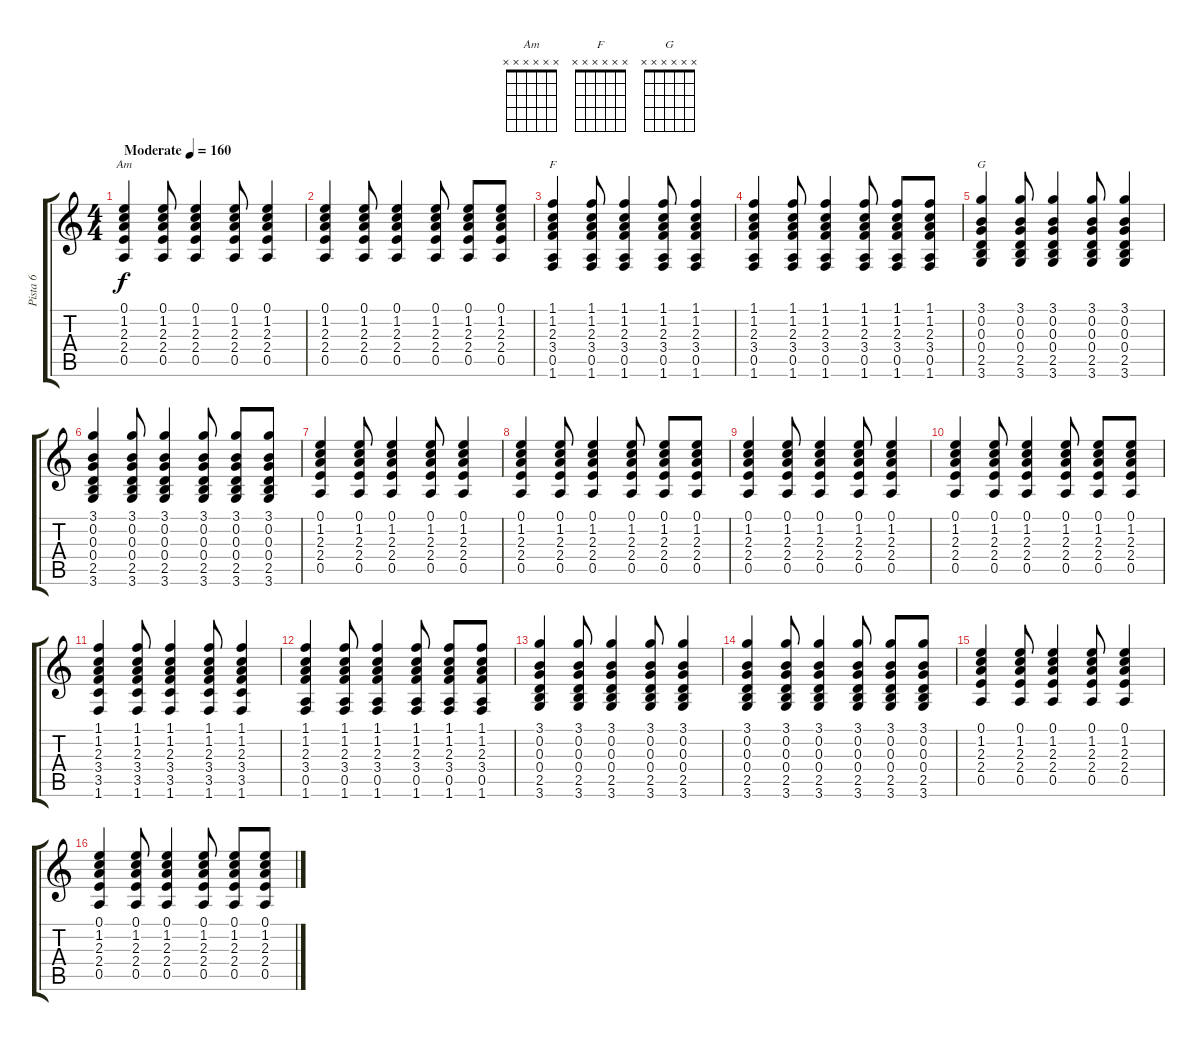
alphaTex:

\track ("Pista 6" "Pista 6") {mute instrument acousticguitarnylon}
\staff {score tabs}
\tuning (E4 B3 G3 D3 A2 E2) {hide}
\chord ("Am" x x x x x x)
\chord ("F" x x x x x x)
\chord ("G" x x x x x x)
\ts (4 4)
\tempo (160 "Moderate")
\clef g2
\ks c
(0.1 1.2 2.3 2.4 0.5).4{ch "Am" dy f instrument acousticguitarnylon} (0.1 1.2 2.3 2.4 0.5).8 (0.1 1.2 2.3 2.4 0.5).4 (0.1 1.2 2.3 2.4 0.5).8 (0.1 1.2 2.3 2.4 0.5).4 |
(0.1 1.2 2.3 2.4 0.5).4 (0.1 1.2 2.3 2.4 0.5).8 (0.1 1.2 2.3 2.4 0.5).4 (0.1 1.2 2.3 2.4 0.5).8 (0.1 1.2 2.3 2.4 0.5).8 (0.1 1.2 2.3 2.4 0.5).8 |
(1.1 1.2 2.3 3.4 0.5 1.6).4{ch "F"} (1.1 1.2 2.3 3.4 0.5 1.6).8 (1.1 1.2 2.3 3.4 0.5 1.6).4 (1.1 1.2 2.3 3.4 0.5 1.6).8 (1.1 1.2 2.3 3.4 0.5 1.6).4 |
(1.1 1.2 2.3 3.4 0.5 1.6).4 (1.1 1.2 2.3 3.4 0.5 1.6).8 (1.1 1.2 2.3 3.4 0.5 1.6).4 (1.1 1.2 2.3 3.4 0.5 1.6).8 (1.1 1.2 2.3 3.4 0.5 1.6).8 (1.1 1.2 2.3 3.4 0.5 1.6).8 |
(3.1 0.2 0.3 0.4 2.5 3.6).4{ch "G"} (3.1 0.2 0.3 0.4 2.5 3.6).8 (3.1 0.2 0.3 0.4 2.5 3.6).4 (3.1 0.2 0.3 0.4 2.5 3.6).8 (3.1 0.2 0.3 0.4 2.5 3.6).4 |
(3.1 0.2 0.3 0.4 2.5 3.6).4 (3.1 0.2 0.3 0.4 2.5 3.6).8 (3.1 0.2 0.3 0.4 2.5 3.6).4 (3.1 0.2 0.3 0.4 2.5 3.6).8 (3.1 0.2 0.3 0.4 2.5 3.6).8 (3.1 0.2 0.3 0.4 2.5 3.6).8 |
(0.1 1.2 2.3 2.4 0.5).4 (0.1 1.2 2.3 2.4 0.5).8 (0.1 1.2 2.3 2.4 0.5).4 (0.1 1.2 2.3 2.4 0.5).8 (0.1 1.2 2.3 2.4 0.5).4 |
(0.1 1.2 2.3 2.4 0.5).4 (0.1 1.2 2.3 2.4 0.5).8 (0.1 1.2 2.3 2.4 0.5).4 (0.1 1.2 2.3 2.4 0.5).8 (0.1 1.2 2.3 2.4 0.5).8 (0.1 1.2 2.3 2.4 0.5).8 |
(0.1 1.2 2.3 2.4 0.5).4 (0.1 1.2 2.3 2.4 0.5).8 (0.1 1.2 2.3 2.4 0.5).4 (0.1 1.2 2.3 2.4 0.5).8 (0.1 1.2 2.3 2.4 0.5).4 |
(0.1 1.2 2.3 2.4 0.5).4 (0.1 1.2 2.3 2.4 0.5).8 (0.1 1.2 2.3 2.4 0.5).4 (0.1 1.2 2.3 2.4 0.5).8 (0.1 1.2 2.3 2.4 0.5).8 (0.1 1.2 2.3 2.4 0.5).8 |
(1.1 1.2 2.3 3.4 3.5 1.6).4 (1.1 1.2 2.3 3.4 3.5 1.6).8 (1.1 1.2 2.3 3.4 3.5 1.6).4 (1.1 1.2 2.3 3.4 3.5 1.6).8 (1.1 1.2 2.3 3.4 3.5 1.6).4 |
(1.1 1.2 2.3 3.4 0.5 1.6).4 (1.1 1.2 2.3 3.4 0.5 1.6).8 (1.1 1.2 2.3 3.4 0.5 1.6).4 (1.1 1.2 2.3 3.4 0.5 1.6).8 (1.1 1.2 2.3 3.4 0.5 1.6).8 (1.1 1.2 2.3 3.4 0.5 1.6).8 |
(3.1 0.2 0.3 0.4 2.5 3.6).4 (3.1 0.2 0.3 0.4 2.5 3.6).8 (3.1 0.2 0.3 0.4 2.5 3.6).4 (3.1 0.2 0.3 0.4 2.5 3.6).8 (3.1 0.2 0.3 0.4 2.5 3.6).4 |
(3.1 0.2 0.3 0.4 2.5 3.6).4 (3.1 0.2 0.3 0.4 2.5 3.6).8 (3.1 0.2 0.3 0.4 2.5 3.6).4 (3.1 0.2 0.3 0.4 2.5 3.6).8 (3.1 0.2 0.3 0.4 2.5 3.6).8 (3.1 0.2 0.3 0.4 2.5 3.6).8 |
(0.1 1.2 2.3 2.4 0.5).4 (0.1 1.2 2.3 2.4 0.5).8 (0.1 1.2 2.3 2.4 0.5).4 (0.1 1.2 2.3 2.4 0.5).8 (0.1 1.2 2.3 2.4 0.5).4 |
(0.1 1.2 2.3 2.4 0.5).4 (0.1 1.2 2.3 2.4 0.5).8 (0.1 1.2 2.3 2.4 0.5).4 (0.1 1.2 2.3 2.4 0.5).8 (0.1 1.2 2.3 2.4 0.5).8 (0.1 1.2 2.3 2.4 0.5).8
